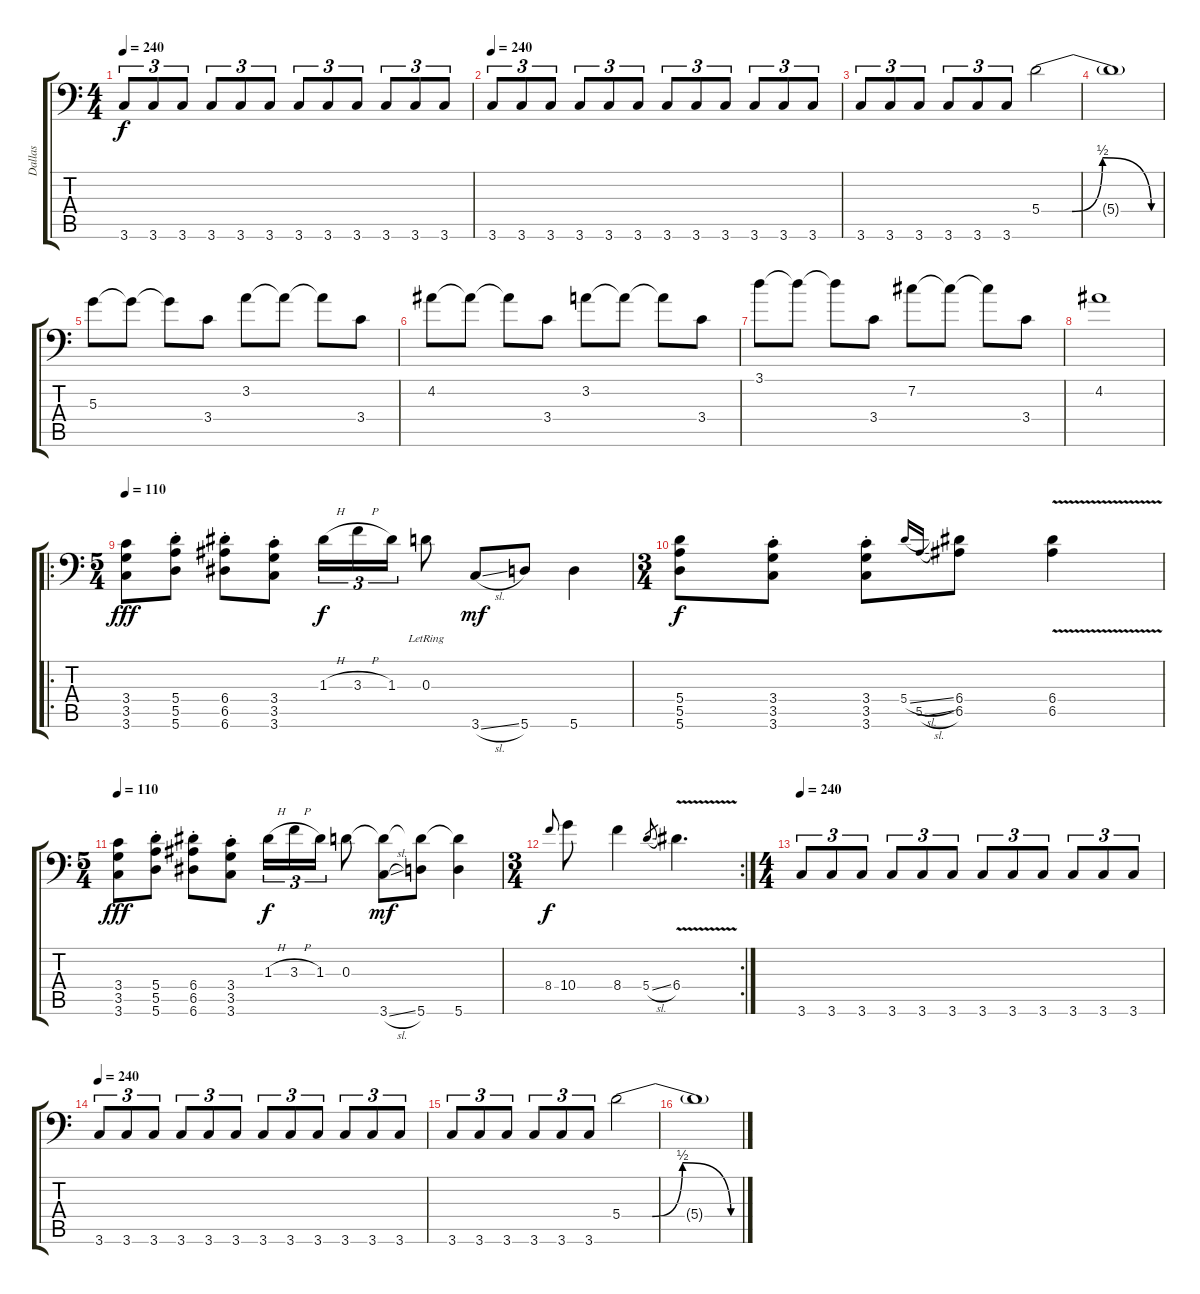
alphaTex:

\track ("Dallas" "Dallas") {instrument distortionguitar}
\staff {score tabs}
\tuning (B3 Gb3 D3 A2 E2 A1) {hide}
\ts (4 4)
\tempo 240
\clef f4
\ks c
3.6.8{tu (3 2) dy f} 3.6.8{tu (3 2)} 3.6.8{tu (3 2)} 3.6.8{tu (3 2)} 3.6.8{tu (3 2)} 3.6.8{tu (3 2)} 3.6.8{tu (3 2)} 3.6.8{tu (3 2)} 3.6.8{tu (3 2)} 3.6.8{tu (3 2)} 3.6.8{tu (3 2)} 3.6.8{tu (3 2)} |
\tempo 240
3.6.8{tu (3 2)} 3.6.8{tu (3 2)} 3.6.8{tu (3 2)} 3.6.8{tu (3 2)} 3.6.8{tu (3 2)} 3.6.8{tu (3 2)} 3.6.8{tu (3 2)} 3.6.8{tu (3 2)} 3.6.8{tu (3 2)} 3.6.8{tu (3 2)} 3.6.8{tu (3 2)} 3.6.8{tu (3 2)} |
3.6.8{tu (3 2)} 3.6.8{tu (3 2)} 3.6.8{tu (3 2)} 3.6.8{tu (3 2)} 3.6.8{tu (3 2)} 3.6.8{tu (3 2)} 5.4{be (custom 0 0 13 0 15 0 30 2 54 0 60 0)}.2 |
5.4{t}.1 |
5.3.8 5.3{t}.8 5.3{t}.8 3.4.8 3.2.8 3.2{t}.8 3.2{t}.8 3.4.8 |
4.2.8 4.2{t}.8 4.2{t}.8 3.4.8 3.2.8 3.2{t}.8 3.2{t}.8 3.4.8 |
3.1.8 3.1{t}.8 3.1{t}.8 3.4.8 7.2.8 7.2{t}.8 7.2{t}.8 3.4.8 |
4.2.1 |
\ro
\ts (5 4)
\tempo 110
(3.4 3.5 3.6).8{dy fff} (5.4{st} 5.5{st} 5.6{st}).8 (6.4{st} 6.5{st} 6.6{st}).8 (3.4{st} 3.5{st} 3.6{st}).8 1.3{h}.16{tu (3 2) dy f} 3.3{h}.16{tu (3 2)} 1.3.16{tu (3 2)} 0.3{lr}.8 3.6{sl}.8{dy mf} 5.6.8 5.6.4 |
\ts (3 4)
(5.4 5.5 5.6).8{dy f} (3.4{st} 3.5{st} 3.6{st}).8 (3.4{st} 3.5{st} 3.6{st}).8 5.4{sl}.16{gr onbeat} 5.5{sl}.16{gr onbeat} (6.4 6.5).8 (6.4{v} 6.5).4 |
\ts (5 4)
\tempo 110
(3.4 3.5 3.6).8{dy fff} (5.4{st} 5.5{st} 5.6{st}).8 (6.4{st} 6.5{st} 6.6{st}).8 (3.4{st} 3.5{st} 3.6{st}).8 1.3{h}.16{tu (3 2) dy f} 3.3{h}.16{tu (3 2)} 1.3.16{tu (3 2)} 0.3.8 (0.3{t} 3.6{sl}).8{dy mf} (0.3{t} 5.6).8 (0.3{t} 5.6).4 |
\rc 2
\ts (3 4)
8.4.8{gr onbeat dy f} 10.4.8 8.4.4 5.4{sl}.8{gr} 6.4{v}.4{d} |
\ts (4 4)
\tempo 240
3.6.8{tu (3 2)} 3.6.8{tu (3 2)} 3.6.8{tu (3 2)} 3.6.8{tu (3 2)} 3.6.8{tu (3 2)} 3.6.8{tu (3 2)} 3.6.8{tu (3 2)} 3.6.8{tu (3 2)} 3.6.8{tu (3 2)} 3.6.8{tu (3 2)} 3.6.8{tu (3 2)} 3.6.8{tu (3 2)} |
\tempo 240
3.6.8{tu (3 2)} 3.6.8{tu (3 2)} 3.6.8{tu (3 2)} 3.6.8{tu (3 2)} 3.6.8{tu (3 2)} 3.6.8{tu (3 2)} 3.6.8{tu (3 2)} 3.6.8{tu (3 2)} 3.6.8{tu (3 2)} 3.6.8{tu (3 2)} 3.6.8{tu (3 2)} 3.6.8{tu (3 2)} |
3.6.8{tu (3 2)} 3.6.8{tu (3 2)} 3.6.8{tu (3 2)} 3.6.8{tu (3 2)} 3.6.8{tu (3 2)} 3.6.8{tu (3 2)} 5.4{be (custom 0 0 13 0 15 0 30 2 54 0 60 0)}.2 |
5.4{t}.1
